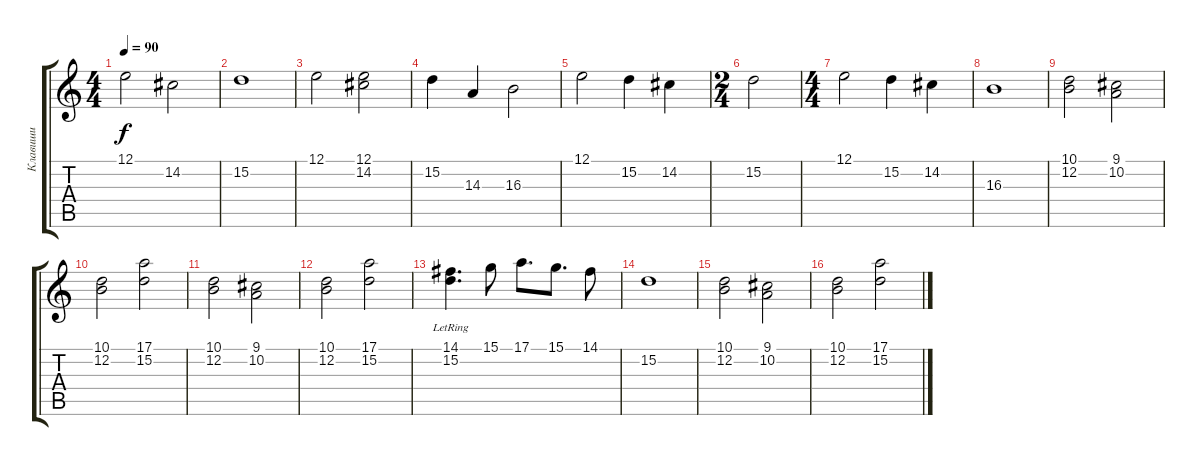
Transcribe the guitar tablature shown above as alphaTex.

\track ("Клавиши" "Клавиши") {instrument stringensemble1}
\staff {score tabs}
\tuning (E4 B3 G3 D3 A2 E2) {hide}
\ts (4 4)
\tempo 90
\clef g2
\ks c
12.1.2{dy f} 14.2.2 |
15.2.1 |
12.1.2 (12.1 14.2).2 |
15.2.4 14.3.4 16.3.2 |
12.1.2 15.2.4 14.2.4 |
\ts (2 4)
15.2.2 |
\ts (4 4)
12.1.2 15.2.4 14.2.4 |
16.3.1 |
(10.1 12.2).2 (9.1 10.2).2 |
(10.1 12.2).2 (17.1 15.2).2 |
(10.1 12.2).2 (9.1 10.2).2 |
(10.1 12.2).2 (17.1 15.2).2 |
(14.1 15.2{lr}).4{d} 15.1.8 17.1.8{d} 15.1.8{d} 14.1.8 |
15.2.1 |
(10.1 12.2).2 (9.1 10.2).2 |
(10.1 12.2).2 (17.1 15.2).2
